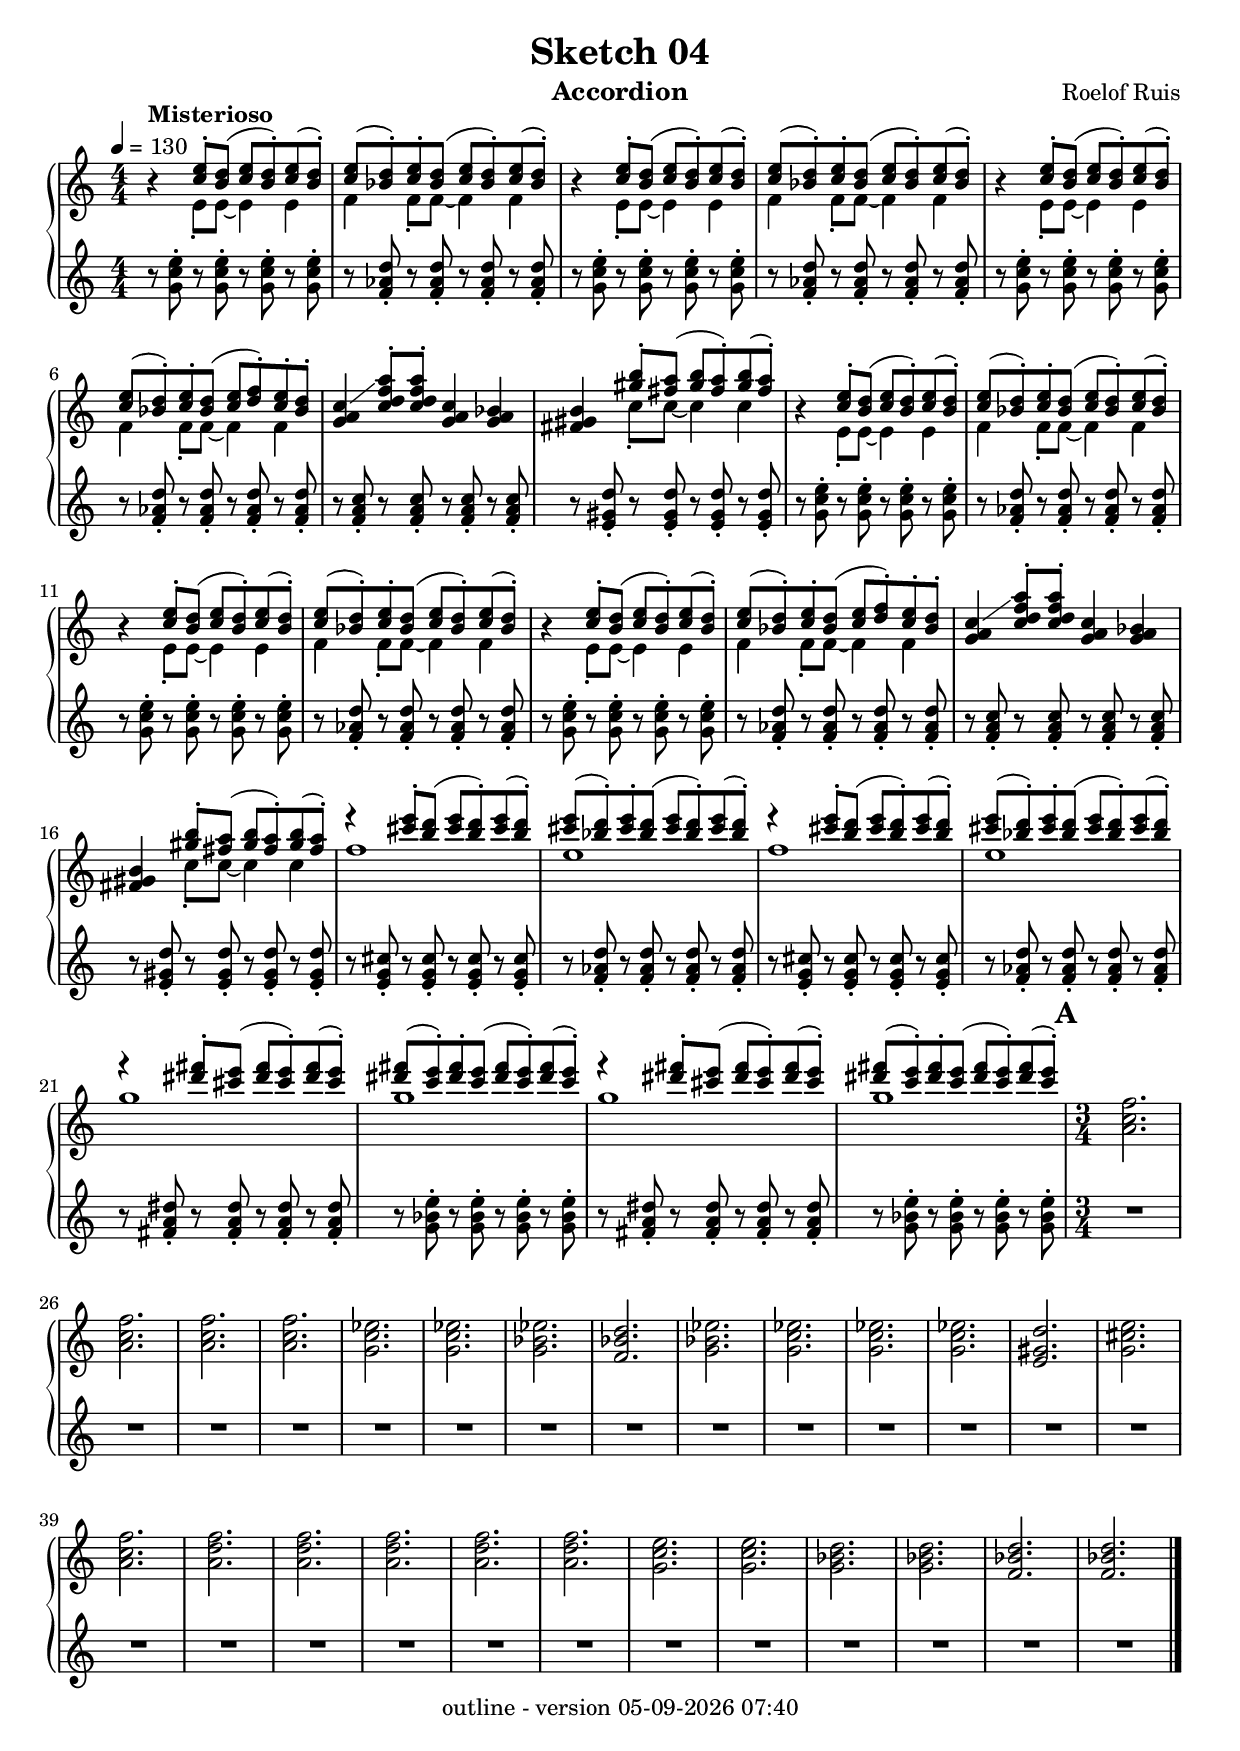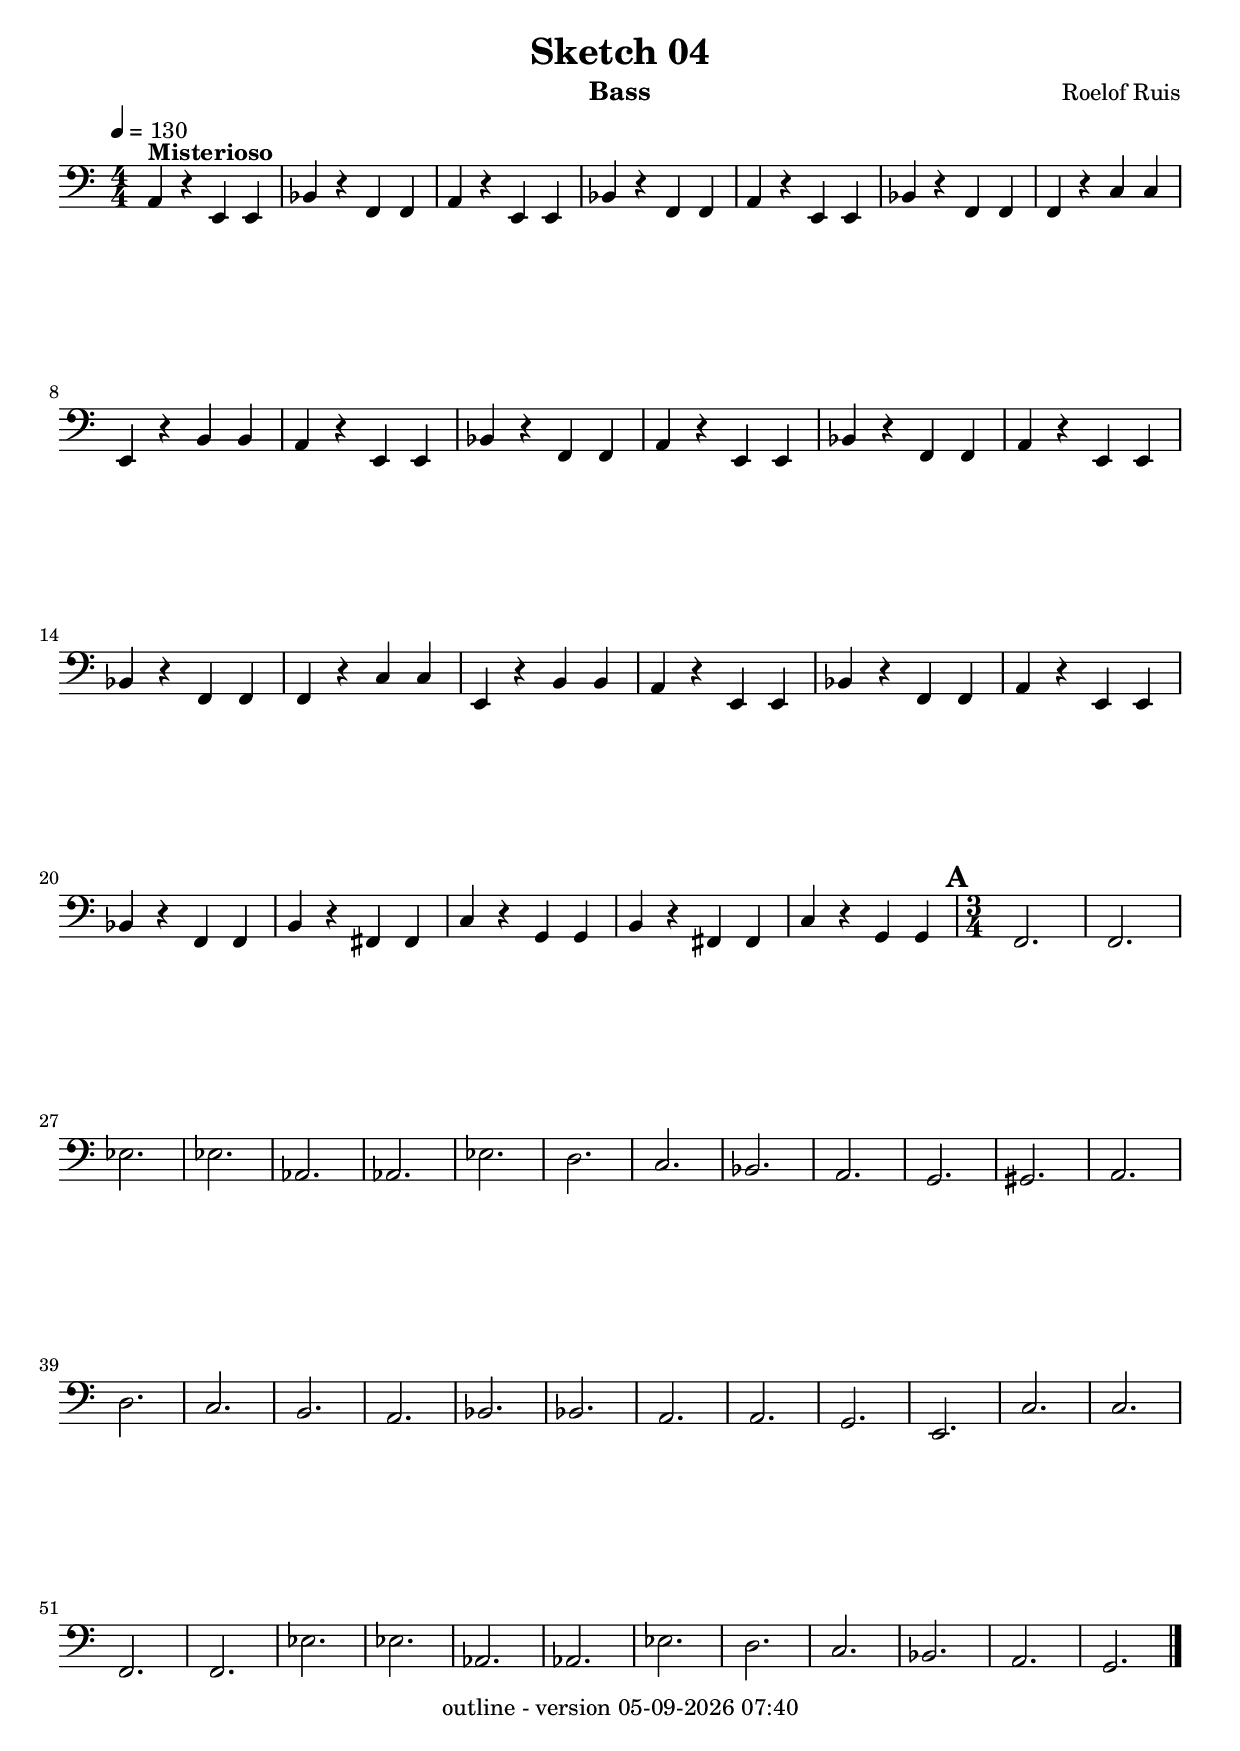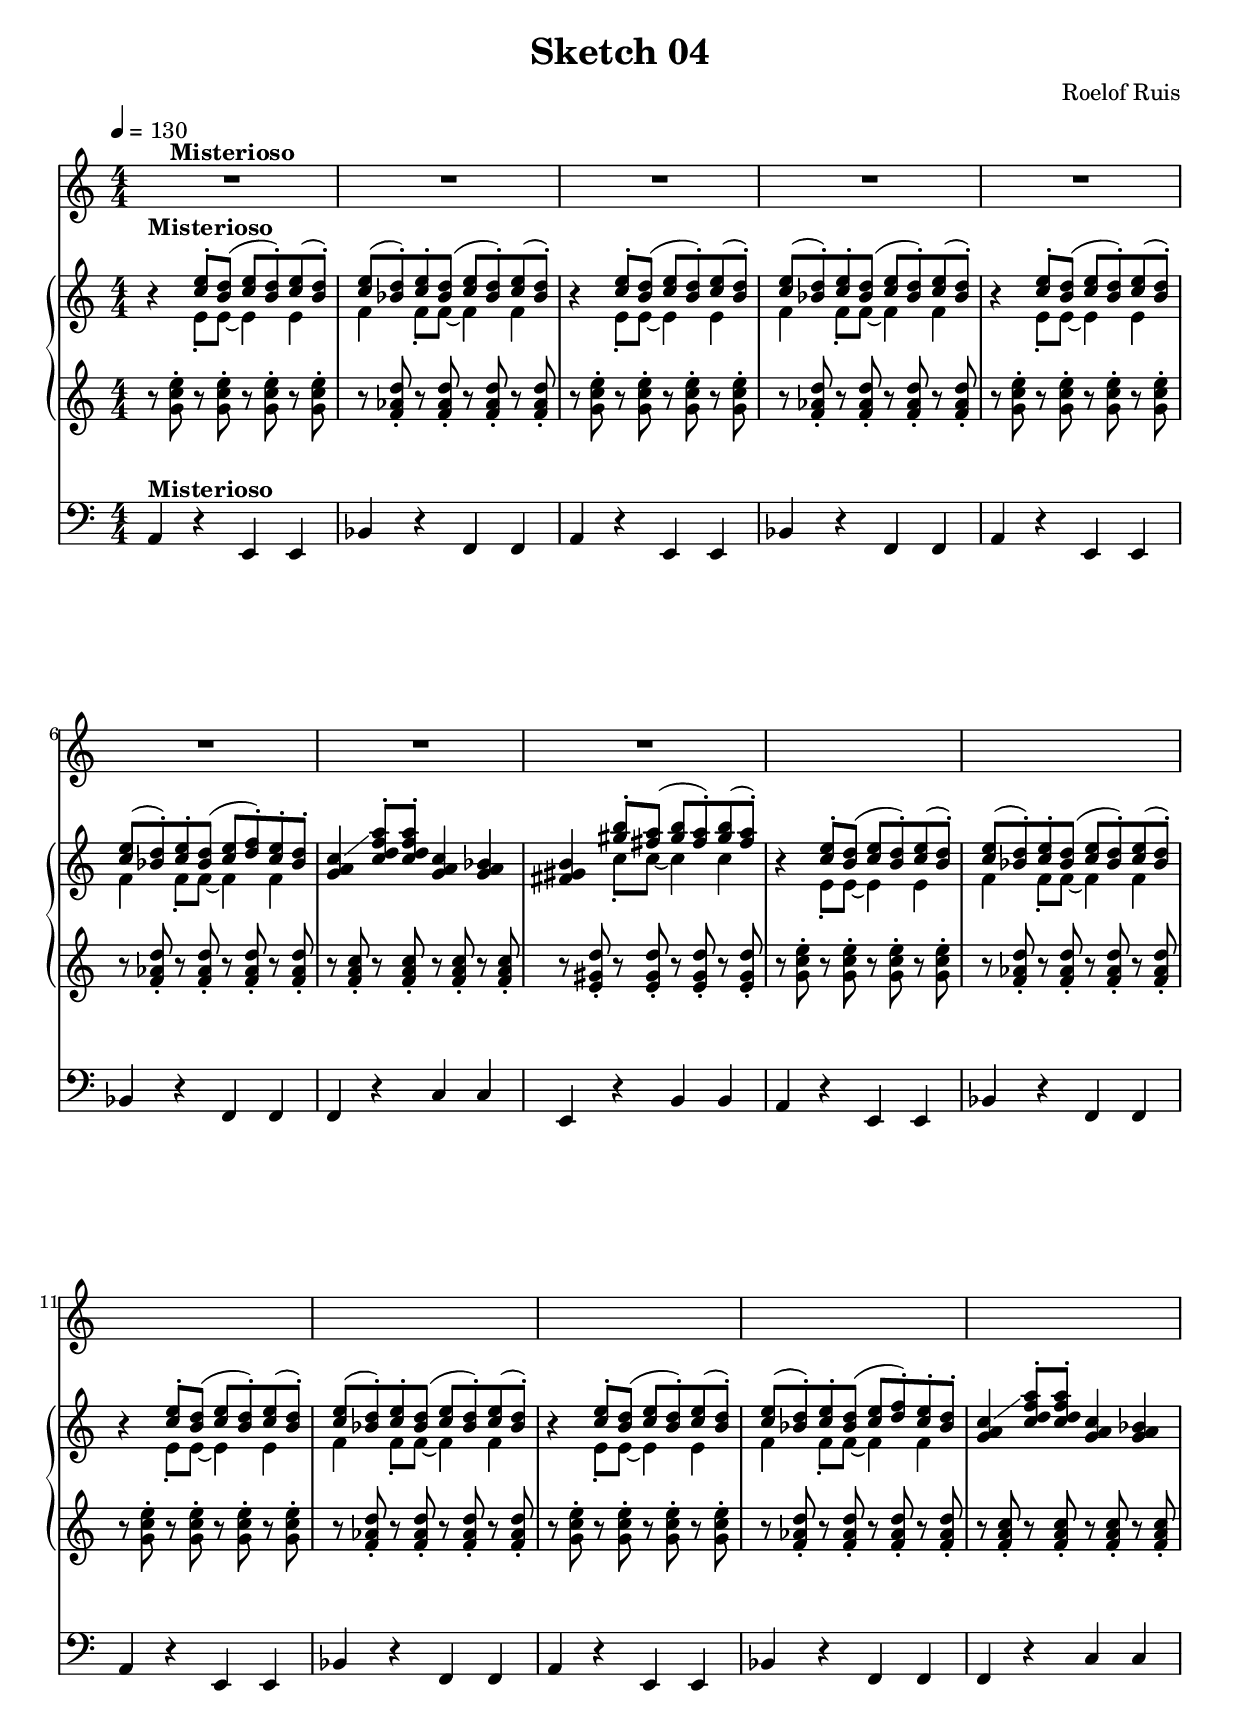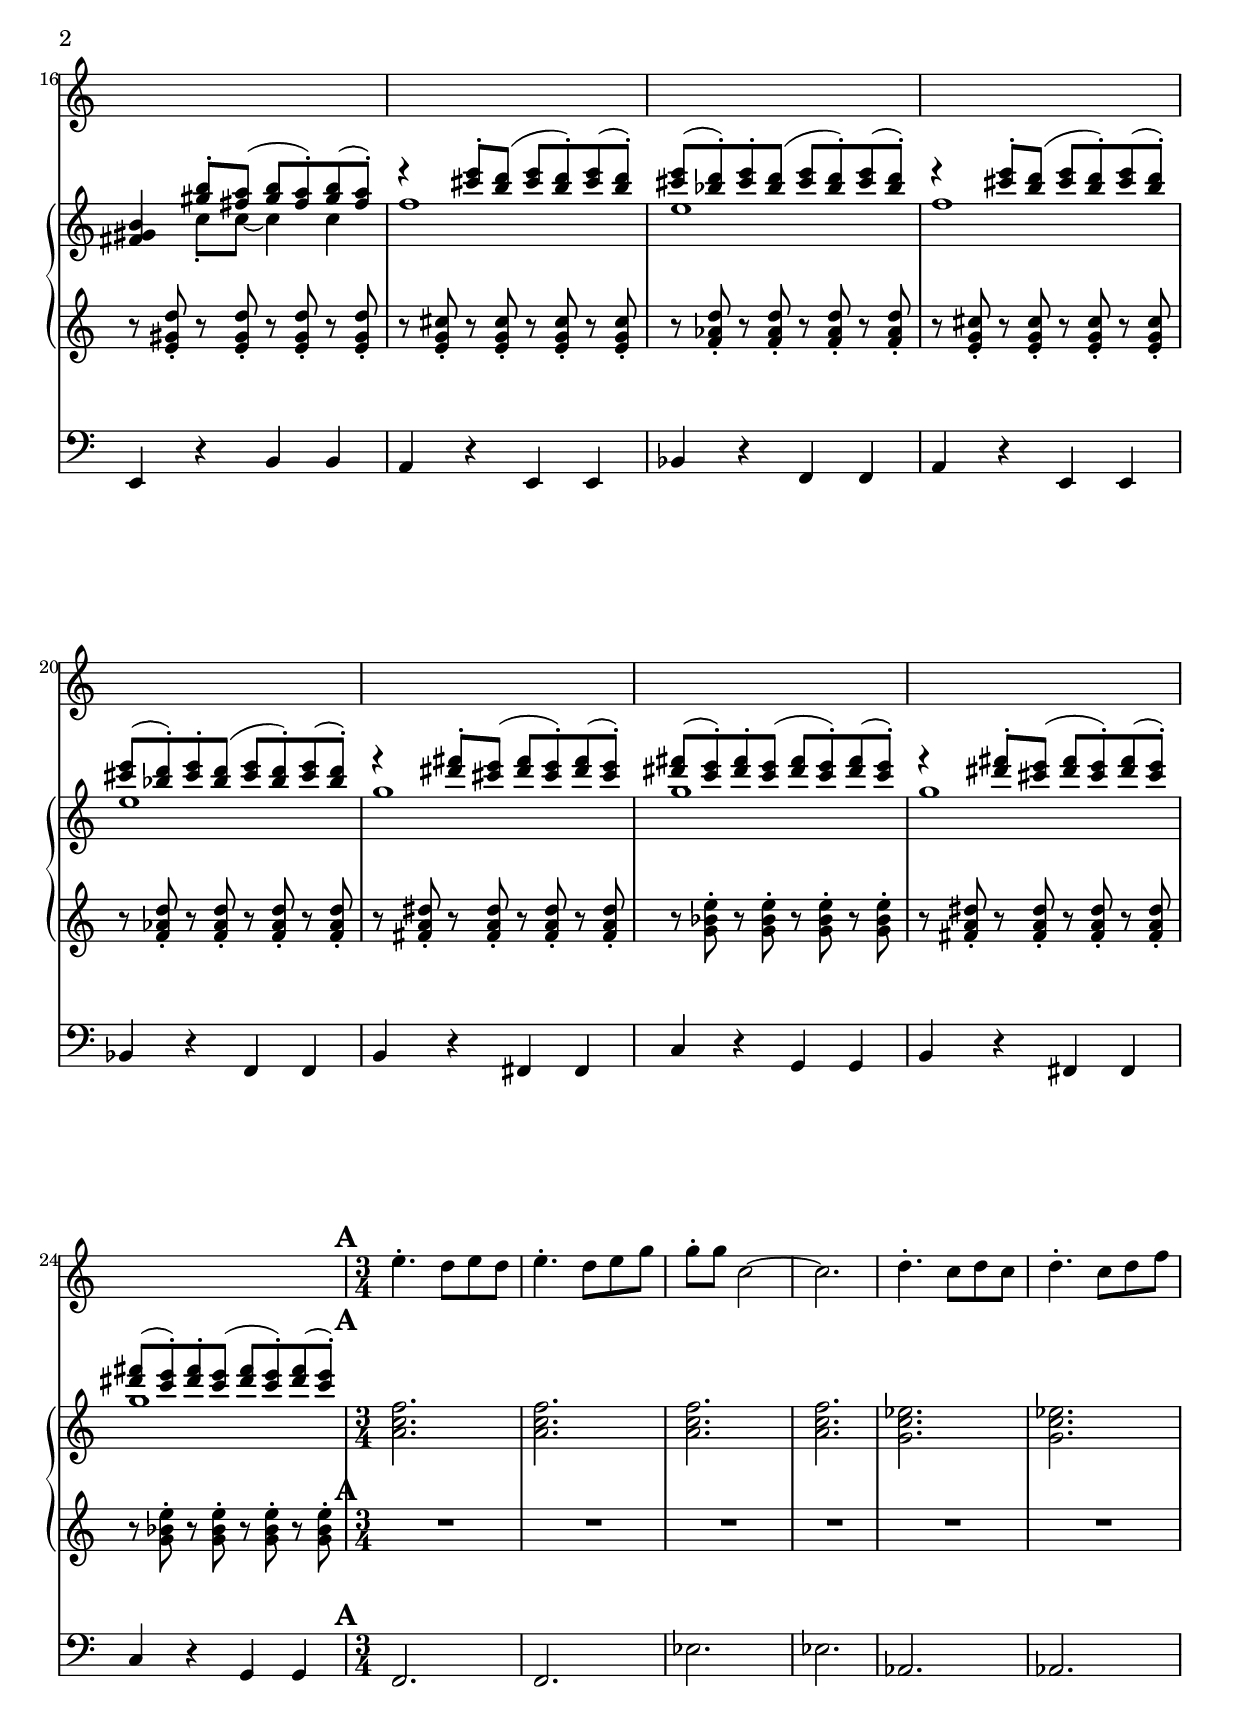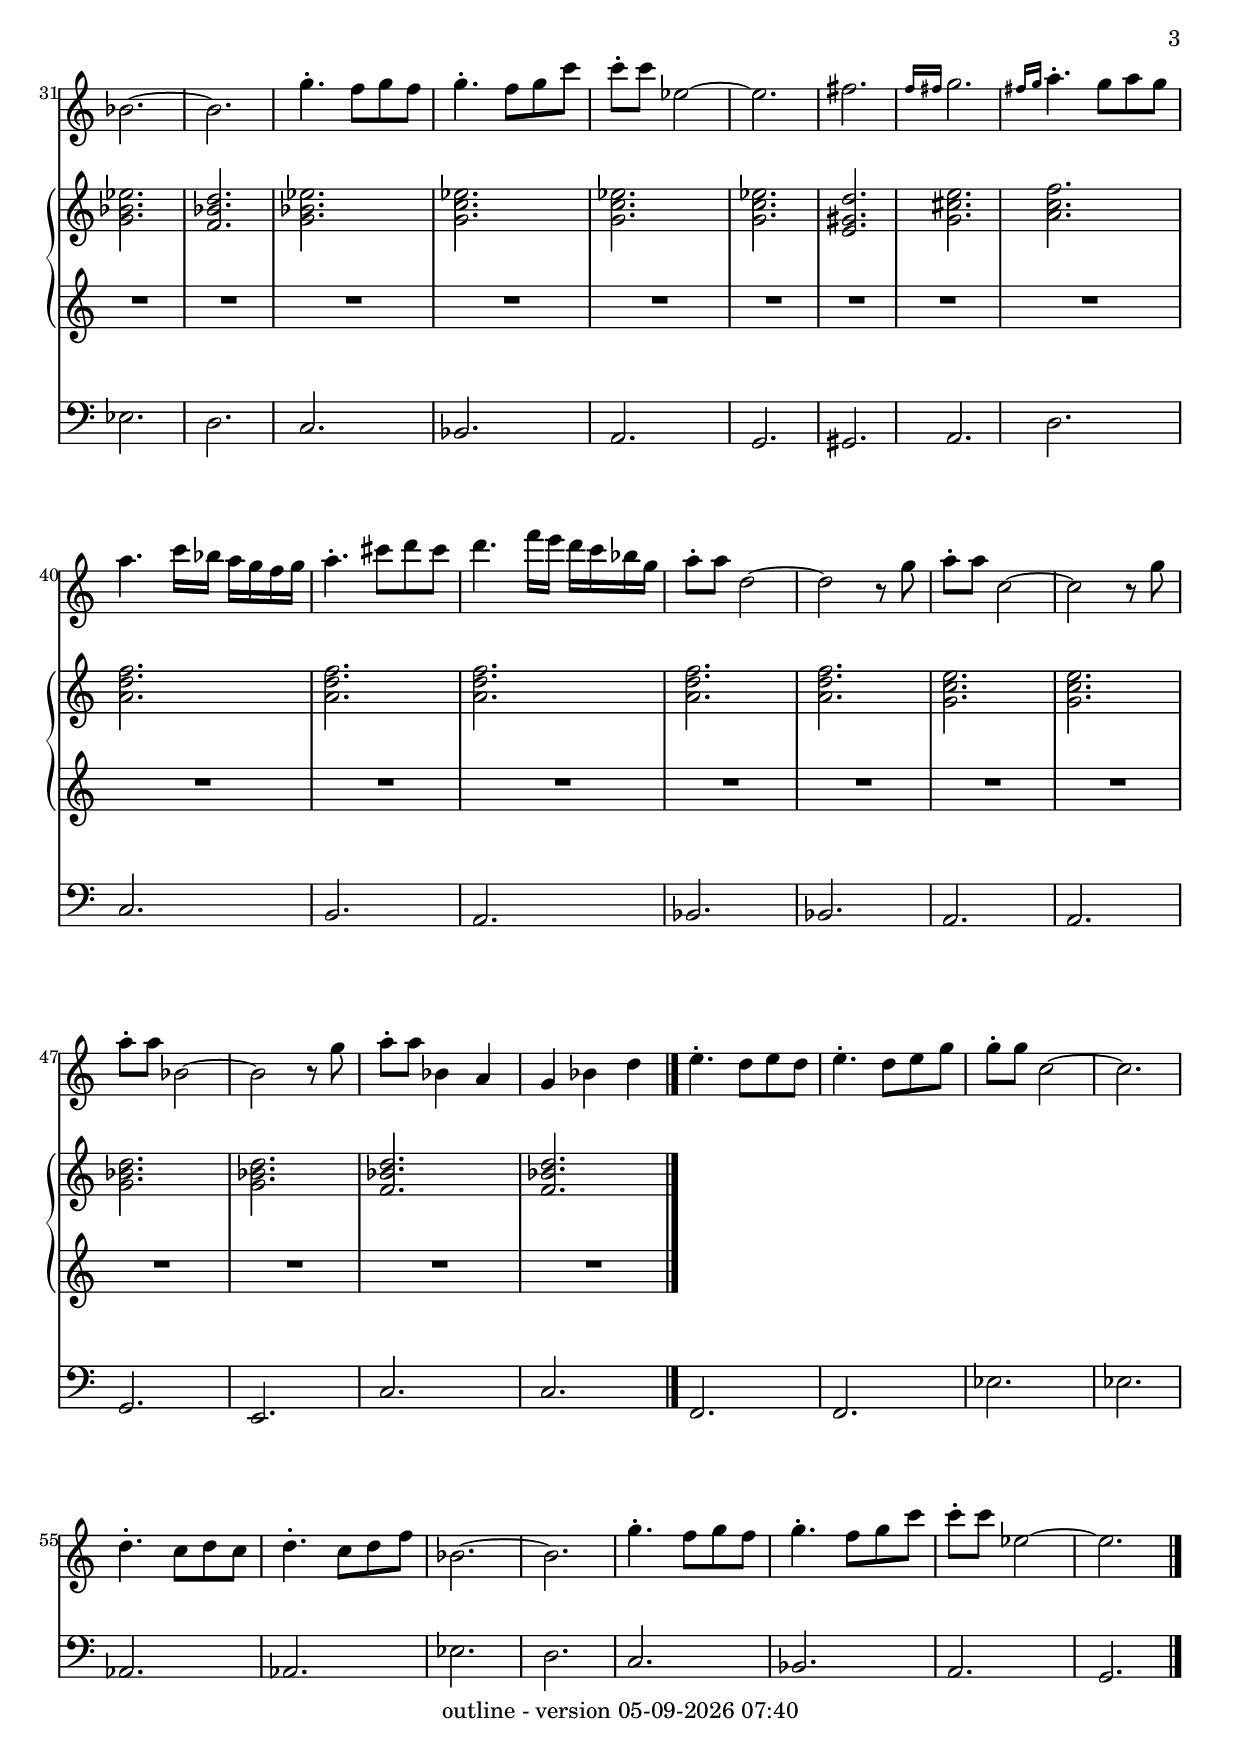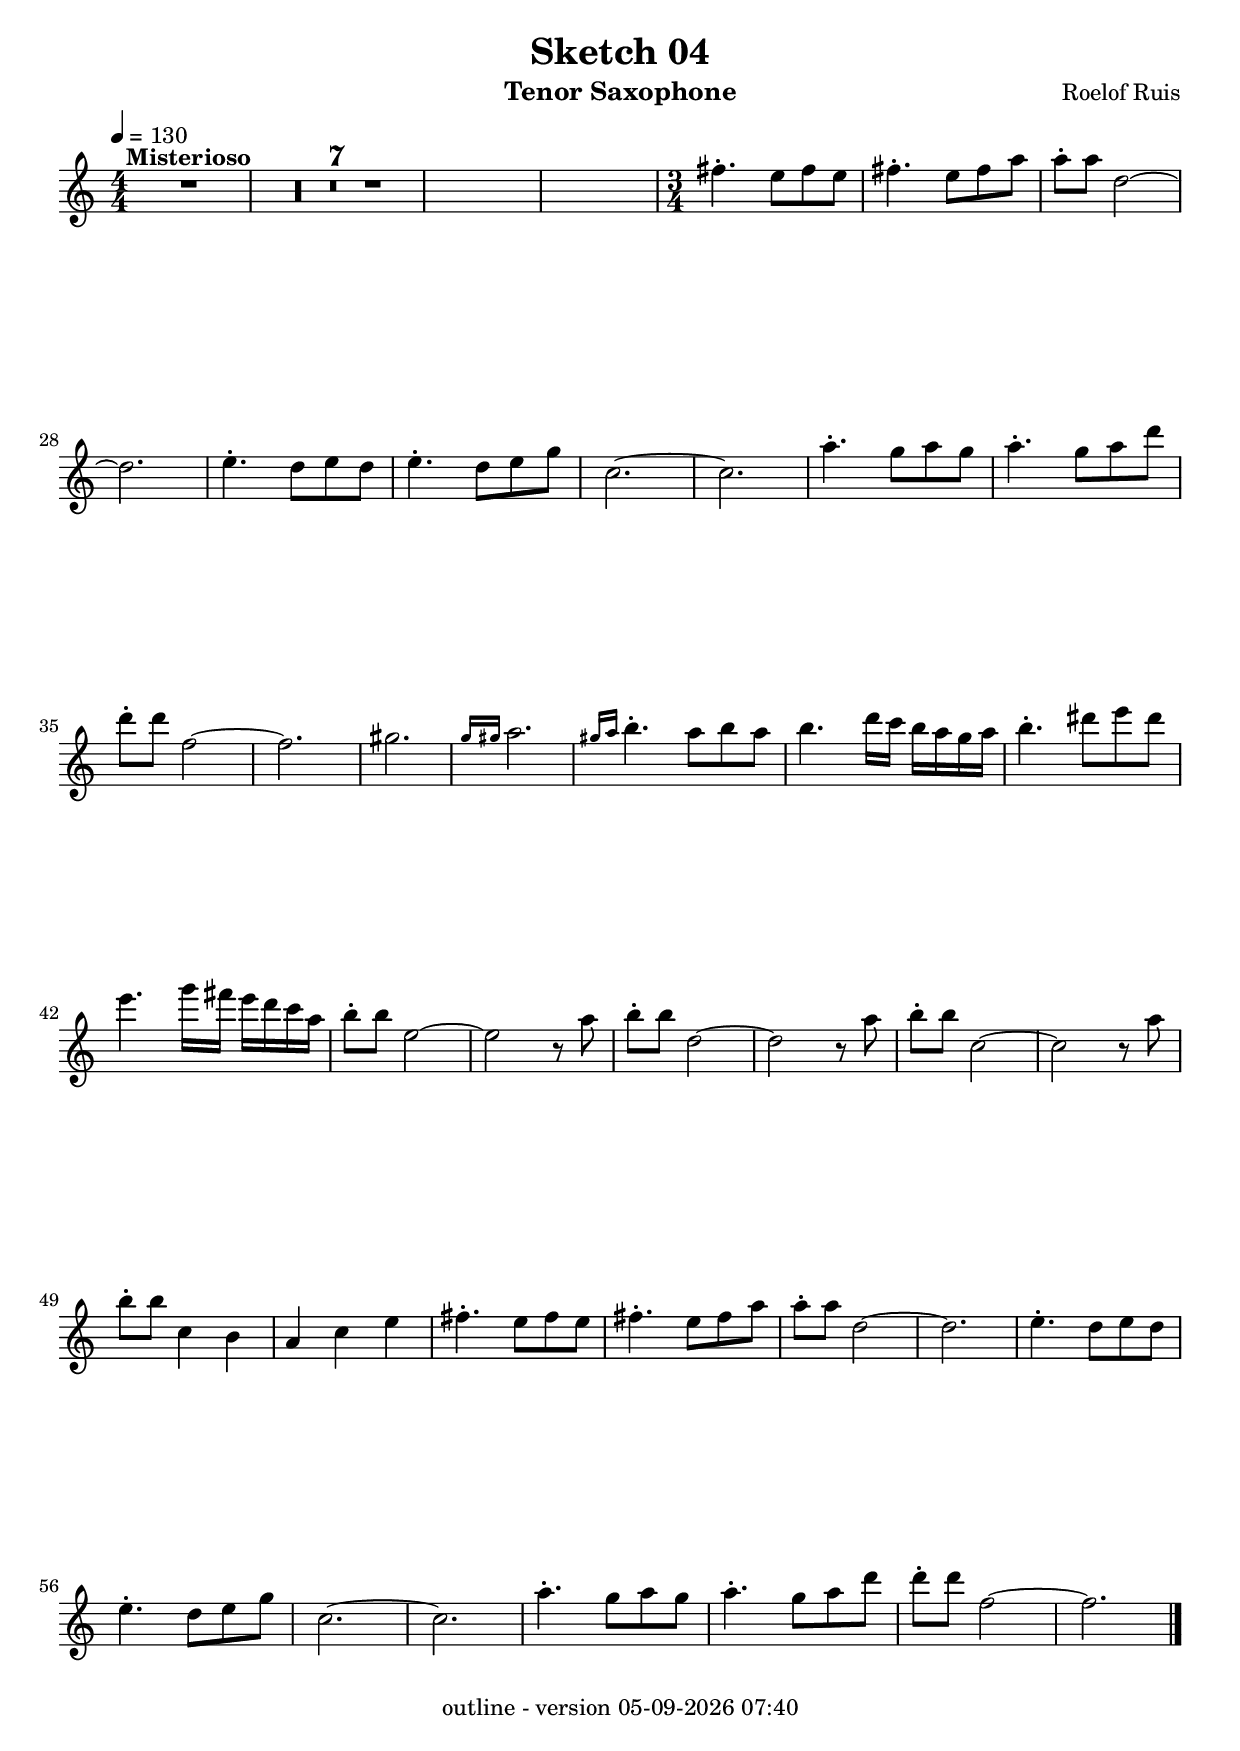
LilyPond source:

\version "2.24"
% -*- output: ./;

globalOptions = {
  \compressEmptyMeasures
  \numericTimeSignature
  \tempo 4=130
}

chordmusic = \chordmode {
  \set chordChanges = ##t

}

tenorSax = \relative c'' {
  \globalOptions
  \clef treble
  
  R1^\markup { \bold "Misterioso" }
  R1*7 |

  s1*8

  s1*8

  \time 3/4
  e4.-. d8 e d |
  e4.-. d8 e g |
  g-. g c,2~ |
  c2. |
  d4.-. c8 d c |
  d4.-. c8 d f |
  bes,2.~ |
  bes2. |
  g'4.-. f8 g f |
  g4.-. f8 g c |
  c-. c es,2~ |
  es2. |
  fis2. |
  \grace { f16 fis } g2. |
  \grace { fis16 g } a4.-. g8 a g |
  a4. c16 bes a g f g |
  a4.-. cis8 d cis |
  d4. f16 e d c bes g |
  a8-. a d,2~ |
  d2 r8 g8 |
  a8-. a c,2~ |
  c2 r8 g'8 |
  a8-. a bes,2~ |
  bes2 r8 g'8 |
  a8-. a bes,4 a |
  g4 bes d |

  e4.-. d8 e d |
  e4.-. d8 e g |
  g-. g c,2~ |
  c2. |
  d4.-. c8 d c |
  d4.-. c8 d f |
  bes,2.~ |
  bes2. |
  g'4.-. f8 g f |
  g4.-. f8 g c |
  c-. c es,2~ |
  es2. |

  \bar "|."
}

accordionRightHand = \relative c'' {
  \globalOptions
  \clef treble

  << {
    b4\rest^\markup { \bold "Misterioso" } <c e>8-. <b d>( <c e> <b d>-.) <c e>( <b d>-.) |
    <c e>( <bes d>-.) <c e>-. <bes d>( <c e> <bes d>-.) <c e>( <bes d>-.) |
    b4\rest <c e>8-. <b d>( <c e> <b d>-.) <c e>( <b d>-.) |
    <c e>( <bes d>-.) <c e>-. <bes d>( <c e> <bes d>-.) <c e>( <bes d>-.) |
    b4\rest <c e>8-. <b d>( <c e> <b d>-.) <c e>( <b d>-.) |
    <c e>( <bes d>-.) <c e>-. <bes d>( <c e> <d f>-.) <c e>-. <bes d>-. |
    \set glissandoMap = #'((2 . 3))
    <a g c>4 \glissando <c d f a>8-. <c d f a>8-. <g a c>4 <g a bes> |
    <fis gis b>4 <gis' b>8-. <fis a>( <gis b> <fis a>-.) <gis b>( <fis a>-.) |
  } \\ { 
    s4 e,8-. e~ e4 e |
    f4 f8-. f~ f4 f |
    s4 e8-. e~ e4 e |
    f4 f8-. f~ f4 f |
    s4 e8-. e~ e4 e |
    f4 f8-. f~ f4 f |
    s1 |
    s4 c'8-. c~ c4 c |
  } >>
  
  << {
    b4\rest <c e>8-. <b d>( <c e> <b d>-.) <c e>( <b d>-.) |
    <c e>( <bes d>-.) <c e>-. <bes d>( <c e> <bes d>-.) <c e>( <bes d>-.) |
    b4\rest <c e>8-. <b d>( <c e> <b d>-.) <c e>( <b d>-.) |
    <c e>( <bes d>-.) <c e>-. <bes d>( <c e> <bes d>-.) <c e>( <bes d>-.) |
    b4\rest <c e>8-. <b d>( <c e> <b d>-.) <c e>( <b d>-.) |
    <c e>( <bes d>-.) <c e>-. <bes d>( <c e> <d f>-.) <c e>-. <bes d>-. |
    \set glissandoMap = #'((2 . 3))
    <a g c>4 \glissando <c d f a>8-. <c d f a>8-. <g a c>4 <g a bes> |
    <fis gis b>4 <gis' b>8-. <fis a>( <gis b> <fis a>-.) <gis b>( <fis a>-.) |
  } \\ { 
    s4 e,8-. e~ e4 e |
    f4 f8-. f~ f4 f |
    s4 e8-. e~ e4 e |
    f4 f8-. f~ f4 f |
    s4 e8-. e~ e4 e |
    f4 f8-. f~ f4 f |
    s1 |
    s4 c'8-. c~ c4 c |
  } >>

  << {
    r4 <cis' e>8-. <b d>( <cis e> <b d>-.) <cis e>( <b d>-.) |
    <cis e>( <bes d>-.) <cis e>-. <bes d>( <cis e> <bes d>-.) <cis e>( <bes d>-.) |
    r4 <cis e>8-. <b d>( <cis e> <b d>-.) <cis e>( <b d>-.) |
    <cis e>( <bes d>-.) <cis e>-. <bes d>( <cis e> <bes d>-.) <cis e>( <bes d>-.) |

    r4 <dis fis>8-. <cis e>( <dis fis> <cis e>-.) <dis fis>( <cis e>-.) |
    <dis fis>( <c e>-.) <dis fis>-. <c e>( <dis fis> <c e>-.) <dis fis>( <c e>-.) |
    r4 <dis fis>8-. <cis e>( <dis fis> <cis e>-.) <dis fis>( <cis e>-.) |
    <dis fis>( <c e>-.) <dis fis>-. <c e>( <dis fis> <c e>-.) <dis fis>( <c e>-.) |
  } \\ {
    f,1 |
    e1 |
    f1 |
    e1 |
    g1 |
    g1 |
    g1 |
    g1 |
  } >>
  
  \mark \default
  \time 3/4 
  
  <a, c f>2. |
  <a c f> |
  <a c f> |
  <a c f> |
  <g c es> |
  <g c es> |
  <g bes es> |
  <f bes d> |
  <g bes es> |
  <g c es> |
  <g c es> |
  <g c es> |
  <e gis d'> |
  <g cis e> |
  <a c f> |
  <a d f> |
  <a d f> |
  <a d f> |
  <a d f> |
  <a d f> |
  <g c e> |
  <g c e> |
  <g bes d> |
  <g bes d> |
  <f bes d> |
  <f bes d> |
  
}

accordionLeftHand = \relative c'' {
  \globalOptions
  \clef treble
  
  r8 <g c e>-. r8 <g c e>-. r <g c e>-. r <g c e>-. |
  r8 <f as d>-. r8 <f as d>-. r <f as d>-. r <f as d>-. |
  r8 <g c e>-. r8 <g c e>-. r <g c e>-. r <g c e>-. |
  r8 <f as d>-. r8 <f as d>-. r <f as d>-. r <f as d>-. |
  r8 <g c e>-. r8 <g c e>-. r <g c e>-. r <g c e>-. |
  r8 <f as d>-. r8 <f as d>-. r <f as d>-. r <f as d>-. |
  r8 <f a c>-. r8 <f a c>-. r <f a c>-. r <f a c>-. |
  r8 <e gis d'>-. r8 <e gis d'>-. r <e gis d'>-. r <e gis d'>-. |
  
  r8 <g c e>-. r8 <g c e>-. r <g c e>-. r <g c e>-. |
  r8 <f as d>-. r8 <f as d>-. r <f as d>-. r <f as d>-. |
  r8 <g c e>-. r8 <g c e>-. r <g c e>-. r <g c e>-. |
  r8 <f as d>-. r8 <f as d>-. r <f as d>-. r <f as d>-. |
  r8 <g c e>-. r8 <g c e>-. r <g c e>-. r <g c e>-. |
  r8 <f as d>-. r8 <f as d>-. r <f as d>-. r <f as d>-. |
  r8 <f a c>-. r8 <f a c>-. r <f a c>-. r <f a c>-. |
  r8 <e gis d'>-. r8 <e gis d'>-. r <e gis d'>-. r <e gis d'>-. |

  r8 <e g cis>-. r8 <e g cis>-. r8 <e g cis>-. r8 <e g cis>-. |
  r8 <f as d>-. r8 <f as d>-. r8 <f as d>-. r8 <f as d>-. |
  r8 <e g cis>-. r8 <e g cis>-. r8 <e g cis>-. r8 <e g cis>-. |
  r8 <f as d>-. r8 <f as d>-. r8 <f as d>-. r8 <f as d>-. |
  
  r8 <fis a dis>-. r8 <fis a dis>-. r8 <fis a dis>-. r8 <fis a dis>-. |
  r8 <g bes e>-. r8 <g bes e>-. r8 <g bes e>-. r8 <g bes e>-. |
  r8 <fis a dis>-. r8 <fis a dis>-. r8 <fis a dis>-. r8 <fis a dis>-. |
  r8 <g bes e>-. r8 <g bes e>-. r8 <g bes e>-. r8 <g bes e>-. |
  
  \mark \default
  \time 3/4
  R2.*26
  
  \bar "|."
}

bass = \relative c {
  \globalOptions
  \clef bass

  a4^\markup { \bold "Misterioso" } r4 e4 e4 |
  bes'4 r4 f4 f4 |
  a4 r4 e4 e4 |
  bes'4 r4 f4 f4 |
  a4 r4 e4 e4 |
  bes'4 r4 f4 f4 |
  f4 r4 c'4 c |
  e,4 r4 b'4 b |
  
  a4 r4 e4 e4 |
  bes'4 r4 f4 f4 |
  a4 r4 e4 e4 |
  bes'4 r4 f4 f4 |
  a4 r4 e4 e4 |
  bes'4 r4 f4 f4 |
  f4 r4 c'4 c |
  e,4 r4 b'4 b |
  
  a4 r4 e4 e |
  bes'4 r4 f4 f4 |
  a4 r4 e4 e |
  bes'4 r4 f4 f4 |
  
  b4 r4 fis4 fis|
  c'4 r4 g4 g4 |
  b4 r4 fis4 fis|
  c'4 r4 g4 g4 |
  
  \mark \default
  \time 3/4
  f2. |
  f2. |
  es'2. |
  es2. |
  as,2. |
  as2. |
  es'2. |
  d2. |
  c2. |
  bes2. |
  a2. |
  g2. |
  gis2. |
  a2. |
  d2. |
  c2. |
  b2. |
  a2. |
  bes2. |
  bes2. |
  a2. |
  a2. |
  g2. |
  e2. |
  c'2. |
  c2. |
  
  f,2. |
  f2. |
  es'2. |
  es2. |
  as,2. |
  as2. |
  es'2. |
  d2. |
  c2. |
  bes2. |
  a2. |
  g2. |
  
  \bar "|."

}

% --- BOOKS --- %
title = "Sketch 04"
bookname = "sketch04"
composer = "Roelof Ruis"
date = #(strftime "%d-%m-%Y %H:%M" (localtime (current-time)))
docVersion = #(string-append "outline - version " date)

BookFull = \book {
  \bookOutputName #(string-append bookname "_Full")
  \paper {
    indent = 0.0
    ragged-last-bottom = ##f
    print-all-headers = ##t
    %max-systems-per-page = 16
  }
  
  \header {
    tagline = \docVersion
  }
  
  \score {
    \header {
      title = \title
      composer = \composer
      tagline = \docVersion
    }
    <<
      \new ChordNames { \chordmusic }
      \new Staff = "saxophone" \tenorSax
      \new PianoStaff = "accordion" <<
        \new Staff \accordionRightHand
        \new Staff \accordionLeftHand
      >>
      \new Staff = "bass" \bass
    >>
  
    \layout {
      \context {
        \Score
        \remove Mark_engraver
        \remove Text_mark_engraver
        \remove Staff_collecting_engraver
      }
      \context {
        \Staff
        \consists Mark_engraver
        \consists Text_mark_engraver
        \consists Staff_collecting_engraver
      }
    }
  }
}

BookTenorSax = \book {
  \bookOutputName #(string-append bookname "_TenorSax")
  \paper {
    indent = 0.0
    ragged-last-bottom = ##f
    print-all-headers = ##f
    max-systems-per-page = 12
  }
  
  \header {
    title = \title
    composer = \composer
    instrument = "Tenor Saxophone"
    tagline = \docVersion
  }
  
  \score {
    <<
      \new ChordNames { \transpose bes c' { \chordmusic } }
      \new Staff { \transpose bes c' \tenorSax }
    >>
  }
}

BookAccordion = \book {
  \bookOutputName #(string-append bookname "_Accordion")
  \paper {
    indent = 0.0
    ragged-last-bottom = ##f
    print-all-headers = ##f
    max-systems-per-page = 12
  }
  
  \header {
    title = \title
    composer = \composer
    instrument = "Accordion"
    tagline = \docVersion
  }
  
  \score {
    <<
      \new ChordNames { \chordmusic }
      \new PianoStaff <<
        \new Staff { \accordionRightHand }
        \new Staff { \accordionLeftHand }
      >>
    >>
  }
}

BookBass = \book {
  \bookOutputName #(string-append bookname "_Bass")
  \paper {
    indent = 0.0
    ragged-last-bottom = ##f
    print-all-headers = ##f
    max-systems-per-page = 12
  }
  
  \header {
    title = \title
    composer = \composer
    instrument = "Bass"
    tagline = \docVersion
  }
  
  \score {
    <<
      \new ChordNames { \chordmusic }
      \new Staff { \bass }
    >>
  }
}

Midi = \score {
  \bookOutputName \bookname
  <<
    \new Staff = "saxophone" {
      \set Staff.midiInstrument = "tenor sax"
      \set Staff.midiMinimumVolume = 0.6
      \set Staff.midiMaximumVolume = 0.9
      \transpose c c, { \tenorSax }
    }
    \new Staff = "accordionRightHand" {
      \set Staff.midiInstrument = "reed organ"
      \set Staff.midiMinimumVolume = 0.3
      \set Staff.midiMaximumVolume = 0.6
      \transpose c c, { \accordionRightHand }
    }
    \new Staff = "accordionLeftHand" {
      \set Staff.midiInstrument = "reed organ"
      \set Staff.midiMinimumVolume = 0.3
      \set Staff.midiMaximumVolume = 0.6
      \transpose c c, { \accordionLeftHand }
    }
    \new Staff = "bass" {
      \set Staff.midiMinimumVolume = 0.4
      \set Staff.midiMaximumVolume = 0.9
      \set Staff.midiInstrument = "electric bass (finger)"
      \transpose c c, { \bass }
    }
  >>
  
  \midi { }
}


\Midi
\BookFull
\BookTenorSax
\BookAccordion
\BookBass